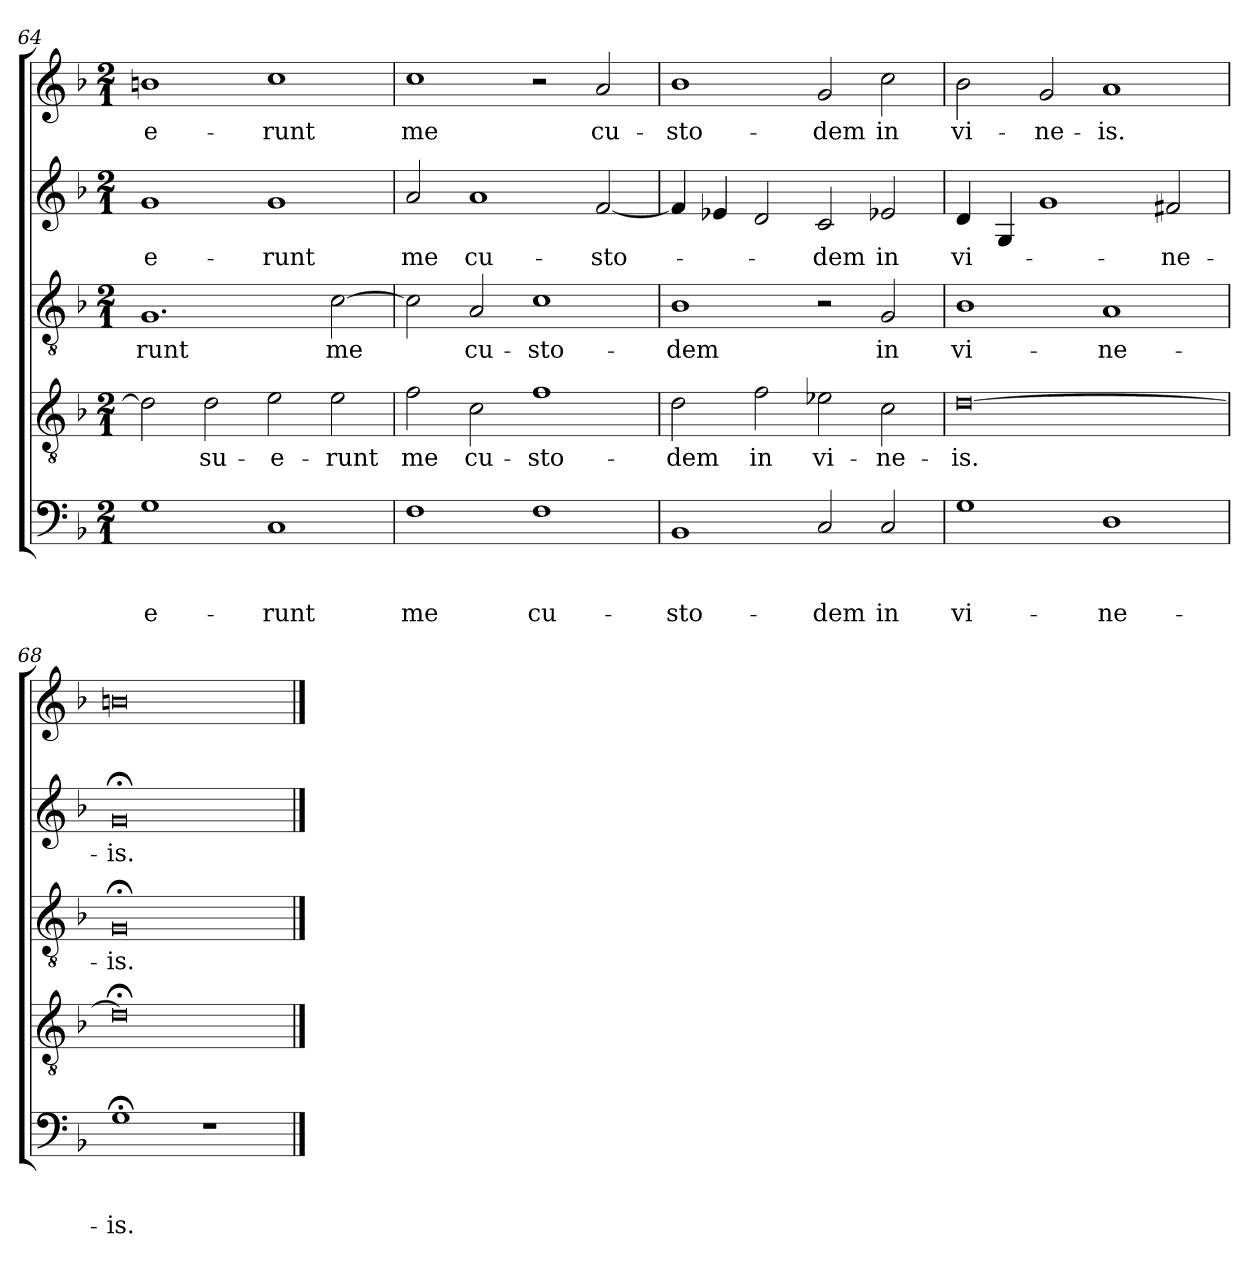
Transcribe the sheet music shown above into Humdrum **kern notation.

**kern	**text	**text	**text	**kern	**text	**kern	**text	**kern	**text	**kern	**text
*part5	*part5	*part5	*part5	*part4	*part4	*part3	*part3	*part2	*part2	*part1	*part1
*staff5	*staff5	*staff5	*staff5	*staff4	*staff4	*staff3	*staff3	*staff2	*staff2	*staff1	*staff1
*clefF4	*	*	*	*clefGv2	*	*clefGv2	*	*clefG2	*	*clefG2	*
*k[b-]	*	*	*	*k[b-]	*	*k[b-]	*	*k[b-]	*	*k[b-]	*
*F:	*	*	*	*F:	*	*F:	*	*F:	*	*F:	*
*M2/1	*	*	*	*M2/1	*	*M2/1	*	*M2/1	*	*M2/1	*
=64	=64	=64	=64	=64	=64	=64	=64	=64	=64	=64	=64
!	!	!	!LO:LY:b	!	!	!	!LO:LY:b	!	!LO:LY:b	!	!LO:LY:b
1G	.	.	-e-	2d\]	.	1.G	-runt	1g	-e-	1bn	-e-
!	!	!	!	!	!LO:LY:b	!	!	!	!	!	!
.	.	.	.	2d\	-su-	.	.	.	.	.	.
!	!	!	!LO:LY:b	!	!LO:LY:b	!	!	!	!LO:LY:b	!	!LO:LY:b
1C	.	.	-runt	2e\	-e-	.	.	1g	-runt	1cc	-runt
!	!	!	!	!	!LO:LY:b	!	!LO:LY:b	!	!	!	!
.	.	.	.	2e\	-runt	[2c\	me	.	.	.	.
=65	=65	=65	=65	=65	=65	=65	=65	=65	=65	=65	=65
!	!	!	!LO:LY:b	!	!LO:LY:b	!	!	!	!LO:LY:b	!	!LO:LY:b
1F	.	.	me	2f\	me	2c\]	.	2a/	me	1cc	me
!	!	!	!	!	!LO:LY:b	!	!LO:LY:b	!	!LO:LY:b	!	!
.	.	.	.	2c\	cu-	2A/	cu-	1a	cu-	.	.
!	!	!	!LO:LY:b	!	!LO:LY:b	!	!LO:LY:b	!	!	!	!
1F	.	.	cu-	1f	-sto-	1c	-sto-	.	.	2r	.
!	!	!	!	!	!	!	!	!	!LO:LY:b	!	!LO:LY:b
.	.	.	.	.	.	.	.	[2f/	-sto-	2a/	cu-
=66	=66	=66	=66	=66	=66	=66	=66	=66	=66	=66	=66
!	!	!	!LO:LY:b	!	!LO:LY:b	!	!LO:LY:b	!	!	!	!LO:LY:b
1BB-	.	.	-sto-	2d\	-dem	1B-	-dem	4f/]	.	1b-	-sto-
.	.	.	.	.	.	.	.	4e-/	.	.	.
!	!	!	!	!	!LO:LY:b	!	!	!	!	!	!
.	.	.	.	2f\	in	.	.	2d/	.	.	.
!	!	!	!LO:LY:b	!	!LO:LY:b	!	!	!	!LO:LY:b	!	!LO:LY:b
2C/	.	.	-dem	2e-X\	vi-	2r	.	2c/	-dem	2g/	-dem
!	!	!	!LO:LY:b	!	!LO:LY:b	!	!LO:LY:b	!	!LO:LY:b	!	!LO:LY:b
2C/	.	.	in	2c\	-ne-	2G/	in	2e-X/	in	2cc\	in
!!LO:LB:g=z
=67	=67	=67	=67	=67	=67	=67	=67	=67	=67	=67	=67
!	!	!	!LO:LY:b	!	!LO:LY:b	!	!LO:LY:b	!	!LO:LY:b	!	!LO:LY:b
1G	.	.	vi-	[0d	-is.	1B-	vi-	4d/	vi-	2b-\	vi-
.	.	.	.	.	.	.	.	4G/	.	.	.
!	!	!	!	!	!	!	!	!	!	!	!LO:LY:b
.	.	.	.	.	.	.	.	1g	.	2g/	-ne-
!	!	!	!LO:LY:b	!	!	!	!LO:LY:b	!	!	!	!LO:LY:b
1D	.	.	-ne-	.	.	1A	-ne-	.	.	1a	-is.
!	!	!	!	!	!	!	!	!	!LO:LY:b	!	!
.	.	.	.	.	.	.	.	2f#X/	-ne-	.	.
=68	=68	=68	=68	=68	=68	=68	=68	=68	=68	=68	=68
!	!	!	!LO:LY:b	!	!	!	!LO:LY:b	!	!LO:LY:b	!	!
1G;<	.	.	-is.	0d;<]	.	0G;<	-is.	0g;<	-is.	0bn	.
1r	.	.	.	.	.	.	.	.	.	.	.
==	==	==	==	==	==	==	==	==	==	==	==
*-	*-	*-	*-	*-	*-	*-	*-	*-	*-	*-	*-
